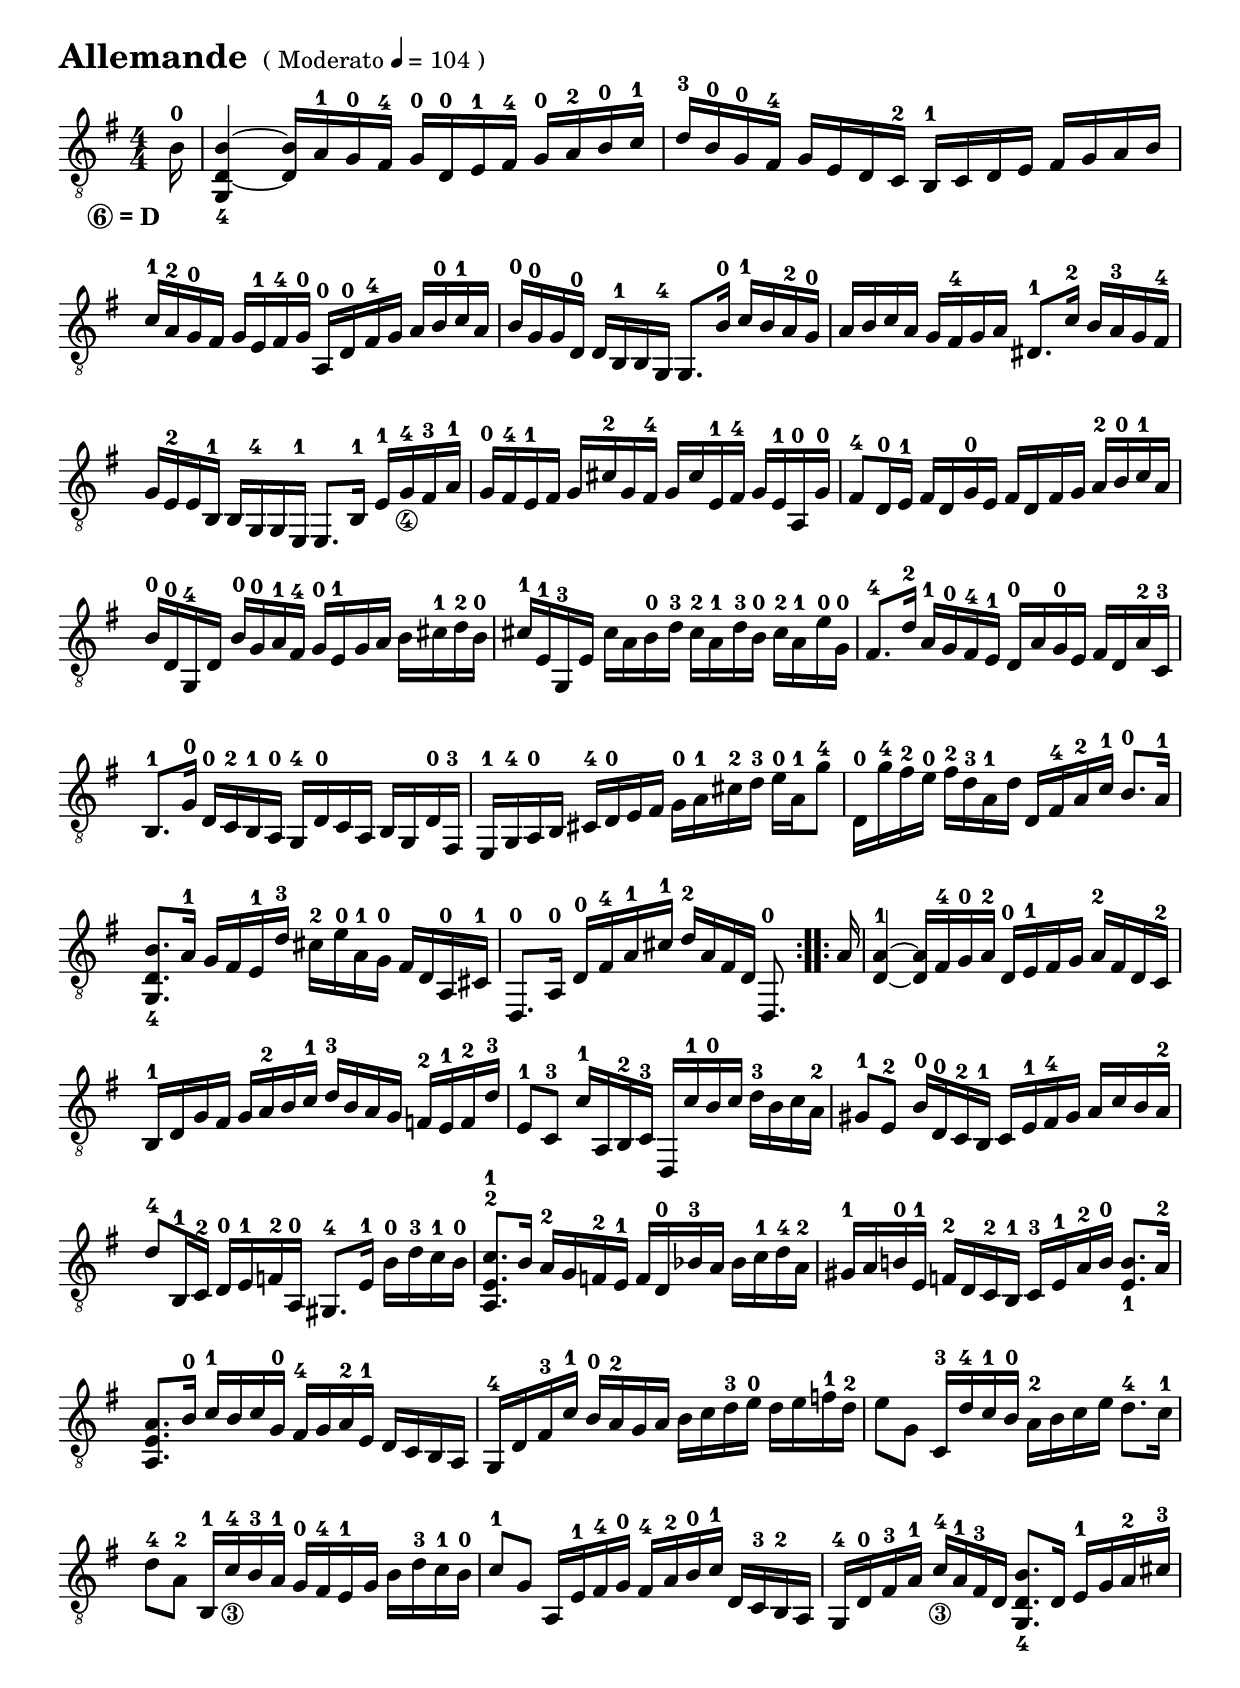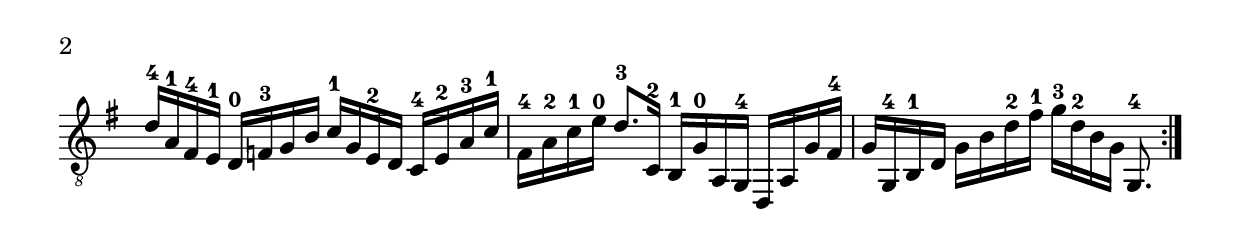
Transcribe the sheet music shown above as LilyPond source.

% This file is part of "Cello Suite in G-major BWV 1007" project
% Copyright on the terms of Creative Commons Legal Code CC0 1.0 Universal license
% Authors: Martyna Danysz (martynadanysz@gmail.com) and Tomasz Bojczuk (seelook@gmail.com)

\version "2.20.0"

\language "deutsch"


\include "global.ly"
\include "paper.ly"

#(set-global-staff-size 21)


%\header {
% title = \markup  \center-column { \fontsize #3 {"Cello Suite in G-major BWV 1007" } "Sarabande" " "}
%composer = \markup \center-column { "Johan Sebastian Bach" " " }
%}


\score {
  \header {
    piece = \markup {
      \bold { \fontsize #3 "Allemande " }
      \concat {"( Moderato " \smaller \smaller \general-align #Y #DOWN \note #"4" #1 " = 104 )" }
    }
  }
  \new Staff {
    \set Staff.midiInstrument="acoustic guitar (nylon)"
    \override Staff.NoteCollision #'merge-differently-headed = ##t
    \override Staff.NoteCollision #'merge-differently-dotted = ##t
    \override Staff.Stem #'length-fraction = #1.2
    \time 4/4
    \key g \major
    \clef "G_8"
    \relative c' {
      \partial 16
      \repeat volta 2 {
        \once \override TextScript #'extra-offset = #'(-7 . 2)
        h16_\SCORDATURE^0 |
        <g,_4 d' h'>4 ~ <d' h'>16 a'16^1 g16^0 fis16^4 g16^0 d16^0 e16^1 fis16^4 g16^0 a16^2 h16^0 c16^1 | % 3
        d16^3 h16^0 g16^0 fis16^4 g16 e16 d16 c16^2 h16^1 c16 d16 e16 fis16 g16 a16 h16
        | % 4
        c16^1 a16^2 g16^0 fis16 g16 e16^1 fis16^4 g16^0 a,16^0 d16^0 fis16^4 g16 a16 h16^0 c16^1 a16
        | % 5
        h16^0 g16^0 g16 d16^0 d16 h16^1 h16 g16^4 g8. h'16^0 c16^1 h16 a16^2 g16^0 | % 6
        a16 h16 c16 a16 g16 fis16^4 g16 a16 dis,8.^1 c'16^2 h16 a16^3 g16 fis16^4 | % 7
        g16 e16^2 e16 h16^1 h16 g16^4 g16 e16^1 e8. h'16^1 e16^1 g16^4_\4 fis16^3 a16^1 | % 8
        g16^0 fis16^4 e16^1 fis16 g16 cis16^2 g16 fis16^4 g16 cis16 e,16^1 fis16^4 g16 e16^1
        a,16^0 g'16^0 | % 9
        fis8^4 d16^0 e16^1 fis16 d16 g16^0 e16 fis16 d16 fis16 g16 a16^2 h16^0 c16^1 a16 |
        h16^0 d,16^0 g,16^4 d'16 h'16^0 g16^0 a16^1 fis16^4 g16^0 e16^1 g16 a16 h16 cis16^1 d16^2 
        h16^0 | % 11
        cis16^1 e,16^1 g,16^3 e'16 cis'16 a16 h16^0 d16^3 cis16^2 a16^1 d16^3 h16^0 cis16^2 a16^1
        e'16^0 g,16^0 | % 12
        fis8.^4 d'16^2 a16^1 g16^0 fis16^4 e16^1 d16^0 a'16 g16^0 e16 fis16 d16 a'16^2 c,16^3 | % 13
        h8.^1 g'16^0 d16^0 c16^2 h16^1 a16^0 g16^4 d'16^0 c16 a16 h16 g16 d'16^0 fis,16^3 | % 14
        e16^1 g16^4 a16^0 h16 cis16^4 d16^0 e16 fis16 g16^0 a16^1 cis16^2 d16^3 e16^0 a,16^1 g'8^4 | % 15
        d,16^0 g'16^4 fis16^2 e16^0 fis16^2 d16^3 a16^1 d16 d,16 fis16^4 a16^2 c16^1 h8.^0 a16^1 | % 16
        <g,_4 d' h'>8. a'16^1 g16 fis16 e16^1 d'16^3 cis16^2 e16^0 a,16^1 g16^0 fis16 d16 a16^0 cis16^1 | % 17
        d,8.^0 a'16^0 d16^0 fis16^4 a16^1 cis16^1 d16^2 a16 fis16 d16 d,8.^0
      }
      \repeat volta 2 {
        a''16 | % 19
        <d, a'^1>4 ~ q16 fis16^4 g16^0 a16^2 d,16^0 e16^1 fis16 g16 a16^2 fis16 d16 c16^2 |

        h16^1 d16 g16 fis16 g16 a16^2 h16 c16^1 d16^3 h16 a16 g16 f16^2 e16^1 f16^2 d'16^3 | % 21
        e,8^1 c8^3 c'16^1 a,16 h16^2 c16^3 d,16 c''16^1 h16^0 c16 d16^3 h16 c16 a16^2 | % 22
        gis8^1 e8^2 h'16^0 d,16^0 c16^2 h16^1 c16 e16^1 fis16^4 gis16 a16 c16 h16 a16^2 | % 23
        d8^4 h,16^1 c16^2 d16^0 e16^1 f16^2 a,16^0 gis8.^4 e'16^1 h'16^0 d16^3 c16^1 h16^0 | % 24
        <a, e'^2 c'^1>8. h'16 a16^2 g16 f16^2 e16^1 f16 d16^0 b'16^3 a16 b16 c16^1 d16^4 a16^2 | % 25
        gis16^1 a16 h!16^0 e,16^1 f16^2 d16 c16^2 h16^1 c16^3 e16^1 a16^2 h16^0 <e,_1 h'>8. a16^2 | % 26
        <a, e' a>8. h'16^0 c16^1 h16 c16 g16^0 fis16^4 g16 a16^2 e16^1 d16 c16 h16 a16 | % 27
        g16^4 d'16 fis16^3 c'16^1 h16^0 a16^2 g16 a16 h16 c16 d16^3 e16^0 d16 e16 f16^1 d16^2
        | % 28
        e8 g,8 c,16^3 d'16^4 c16^1 h16^0 a16^2 h16 c16 e16 d8.^4 c16^1 | % 29
        d8^4 a8^2 h,16^1 c'16^4_\3 h16^3 a16^1 g16^0 fis16^4 e16^1 g16 h16 d16^3 c16^1 h16^0 |
        c8^1 g8 a,16 e'16^1 fis16^4 g16^0 fis16^4 a16^2 h16^0 c16^1 d,16 c16^3 h16^2 a16 | % 31
        g16^4 d'16^0 fis16^3 a16^1 c16^4_\3 a16^1 fis16^3 d16 <g,_4 d' h'>8. d'16 e16^1 g16 a16^2 cis16^3 | % 32
        d16^4 a16^1 fis16^4 e16^1 d16^0 f16^3 g16 h16 c16^1 g16 e16^2 d16 c16^4 e16^2 a16^3 c16^1 | % 33
        fis,16^4 a16^2 c16^1 e16^0 d8.^3 c,16^2 h16^1 g'16^0 a,16 g16^4 d16 a'16 g'16 fis16^4 | % 34
        g16 g,16^4 h16^1 d16 g16 h16 d16^2 fis16^1 g16^3 d16^2 h16 g16 g,8.^4
      }

      %\bar ":|."
    }

  }

  \midi {
    \context {
      \Score
      tempoWholesPerMinute = #(ly:make-moment 104 4)
    }
  }
  \layout {
    %ragged-last = ##t
  }

}




